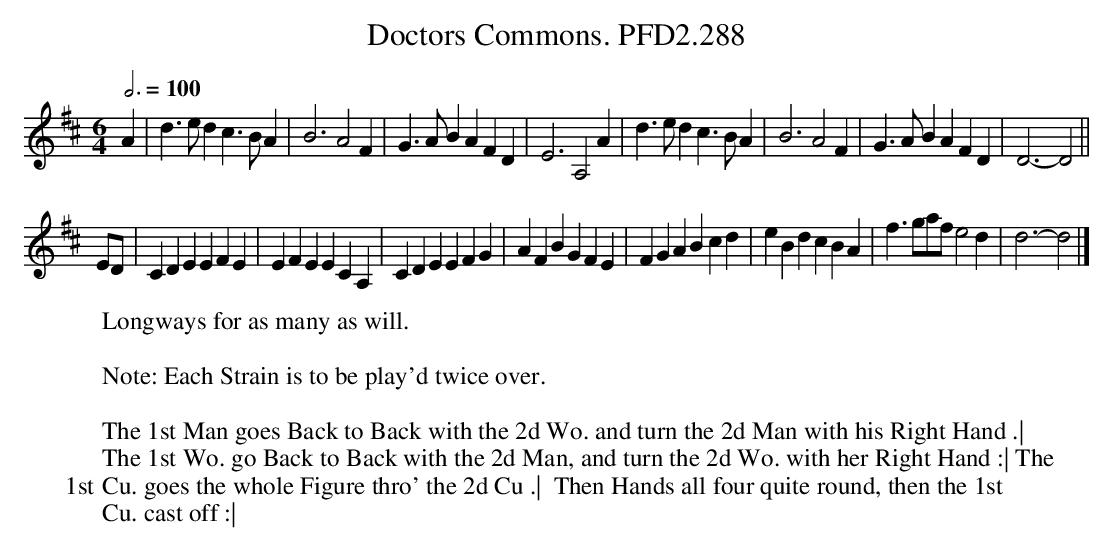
X:1
T:Doctors Commons. PFD2.288
W:Longways for as many as will.
L:1/4
M:6/4
Q:3/4=100
K:D
A|d>ed c>BA|B3A2F|G>AB AFD|E3A,2A|d>ed c>BA|B3A2F|G>AB AFD|D3-D2||
E/D/|CDE EFE|EFE ECA,|CDE EFG| AFB GFE|FGA Bcd|eBd cBA|f>ga/f/ e2d|d3-d2 |]
W:
W: Note: Each Strain is to be play'd twice over.
W:
W: The 1st Man goes Back to Back with the 2d Wo. and turn the 2d Man with his Right Hand .|
W: The 1st Wo. go Back to Back with the 2d Man, and turn the 2d Wo. with her Right Hand :| The
W: 1st Cu. goes the whole Figure thro' the 2d Cu .|  Then Hands all four quite round, then the 1st
W: Cu. cast off :|
